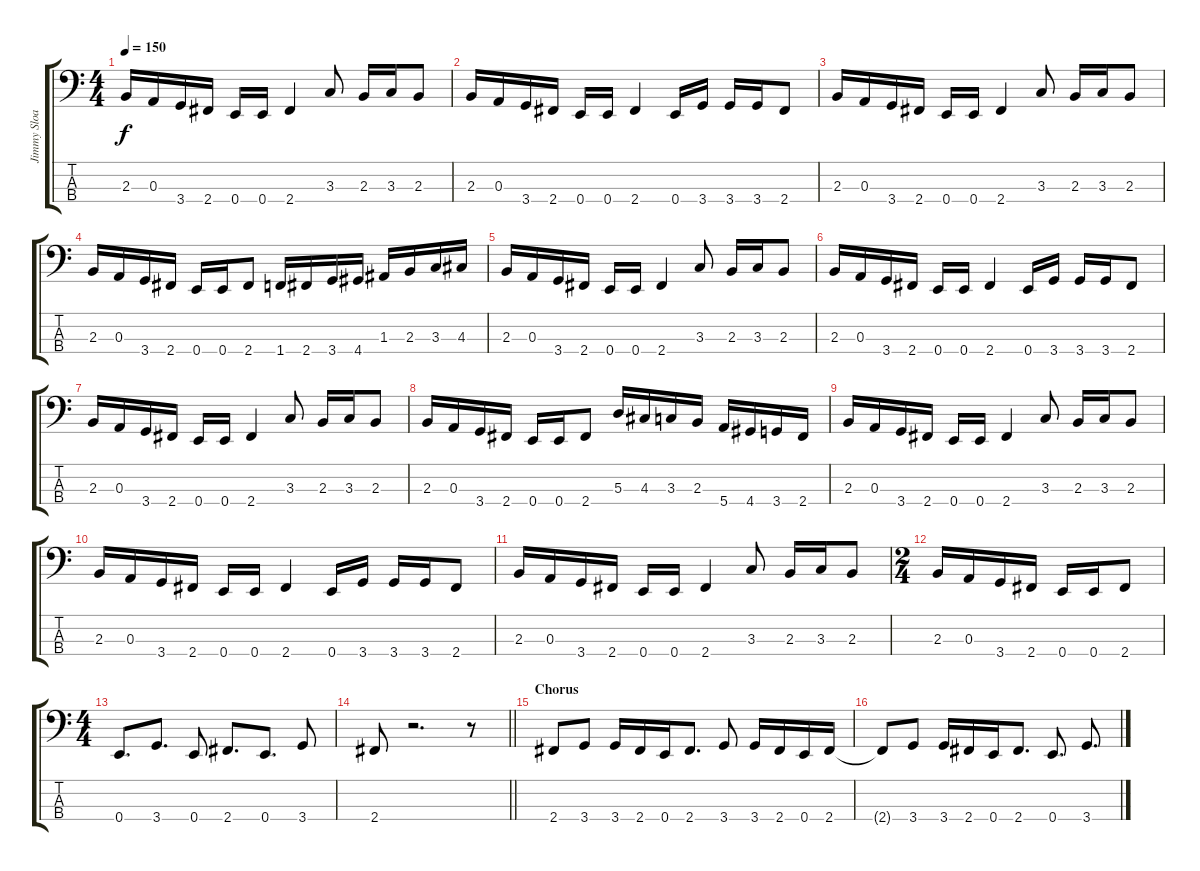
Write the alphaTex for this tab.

\track ("Jimmy Sloas" "Jimmy Sloa") {instrument electricbasspick}
\staff {score tabs}
\tuning (G2 D2 A1 E1) {hide}
\ts (4 4)
\tempo 150
\clef f4
\ks c
2.3.16{dy f} 0.3.16 3.4.16 2.4.16 0.4.16 0.4.16 2.4.4 3.3.8 2.3.16 3.3.16 2.3.8 |
2.3.16 0.3.16 3.4.16 2.4.16 0.4.16 0.4.16 2.4.4 0.4.16 3.4.16 3.4.16 3.4.16 2.4.8 |
2.3.16 0.3.16 3.4.16 2.4.16 0.4.16 0.4.16 2.4.4 3.3.8 2.3.16 3.3.16 2.3.8 |
2.3.16 0.3.16 3.4.16 2.4.16 0.4.16 0.4.16 2.4.8 1.4.16 2.4.16 3.4.16 4.4.16 1.3.16 2.3.16 3.3.16 4.3.16 |
2.3.16 0.3.16 3.4.16 2.4.16 0.4.16 0.4.16 2.4.4 3.3.8 2.3.16 3.3.16 2.3.8 |
2.3.16 0.3.16 3.4.16 2.4.16 0.4.16 0.4.16 2.4.4 0.4.16 3.4.16 3.4.16 3.4.16 2.4.8 |
2.3.16 0.3.16 3.4.16 2.4.16 0.4.16 0.4.16 2.4.4 3.3.8 2.3.16 3.3.16 2.3.8 |
2.3.16 0.3.16 3.4.16 2.4.16 0.4.16 0.4.16 2.4.8 5.3.16 4.3.16 3.3.16 2.3.16 5.4.16 4.4.16 3.4.16 2.4.16 |
2.3.16 0.3.16 3.4.16 2.4.16 0.4.16 0.4.16 2.4.4 3.3.8 2.3.16 3.3.16 2.3.8 |
2.3.16 0.3.16 3.4.16 2.4.16 0.4.16 0.4.16 2.4.4 0.4.16 3.4.16 3.4.16 3.4.16 2.4.8 |
2.3.16 0.3.16 3.4.16 2.4.16 0.4.16 0.4.16 2.4.4 3.3.8 2.3.16 3.3.16 2.3.8 |
\ts (2 4)
2.3.16 0.3.16 3.4.16 2.4.16 0.4.16 0.4.16 2.4.8 |
\ts (4 4)
0.4.8{d} 3.4.8{d} 0.4.8 2.4.8{d} 0.4.8{d} 3.4.8 |
\barLineRight lightlight
2.4.8 r.2{d} r.8 |
\section ("" "Chorus")
2.4.8 3.4.8 3.4.16 2.4.16 0.4.16 2.4.8{d} 3.4.8 3.4.16 2.4.16 0.4.16 2.4.16 |
2.4{t}.8 3.4.8 3.4.16 2.4.16 0.4.16 2.4.8{d} 0.4.8{d} 3.4.8{d}
